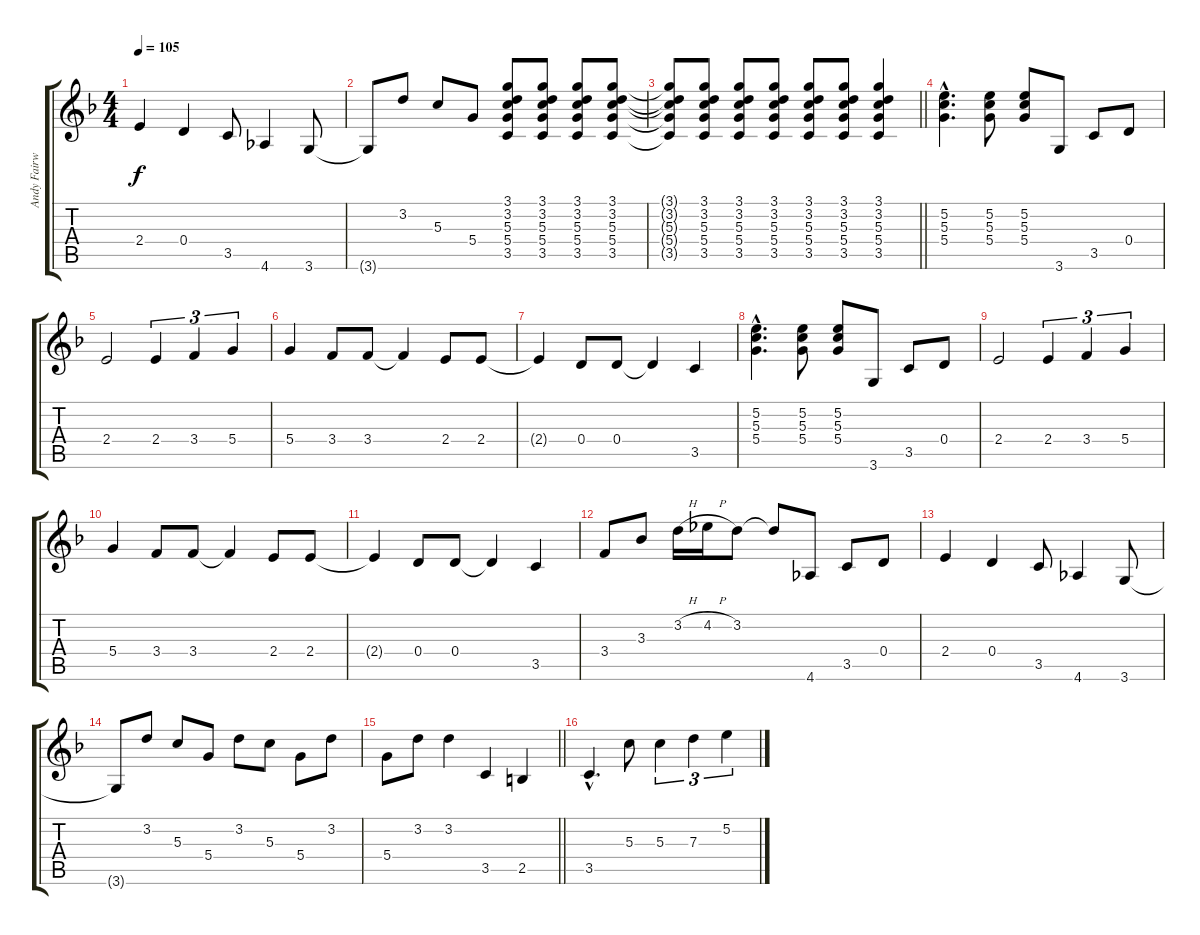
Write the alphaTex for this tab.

\track ("Andy Fairweather Low Guitar II" "Andy Fairw") {instrument distortionguitar}
\staff {score tabs}
\tuning (E4 B3 G3 D3 A2 E2) {hide}
\ts (4 4)
\tempo 105
\clef g2
\ks f
2.4.4{dy f} 0.4.4 3.5.8 4.6.4 3.6.8 |
3.6{t}.8 3.2.8 5.3.8 5.4.8 (3.1 3.2 5.3 5.4 3.5).8 (3.1 3.2 5.3 5.4 3.5).8 (3.1 3.2 5.3 5.4 3.5).8 (3.1 3.2 5.3 5.4 3.5).8 |
\barLineRight lightlight
(3.1{t} 3.2{t} 5.3{t} 5.4{t} 3.5{t}).8 (3.1 3.2 5.3 5.4 3.5).8 (3.1 3.2 5.3 5.4 3.5).8 (3.1 3.2 5.3 5.4 3.5).8 (3.1 3.2 5.3 5.4 3.5).8 (3.1 3.2 5.3 5.4 3.5).8 (3.1 3.2 5.3 5.4 3.5).4 |
(5.2{hac} 5.3{hac} 5.4{hac}).4{d} (5.2 5.3 5.4).8 (5.2 5.3 5.4).8 3.6.8 3.5.8 0.4.8 |
2.4.2 2.4.4{tu (3 2)} 3.4.4{tu (3 2)} 5.4.4{tu (3 2)} |
5.4.4 3.4.8 3.4.8 3.4{t}.4 2.4.8 2.4.8 |
2.4{t}.4 0.4.8 0.4.8 0.4{t}.4 3.5.4 |
(5.2{hac} 5.3{hac} 5.4{hac}).4{d} (5.2 5.3 5.4).8 (5.2 5.3 5.4).8 3.6.8 3.5.8 0.4.8 |
2.4.2 2.4.4{tu (3 2)} 3.4.4{tu (3 2)} 5.4.4{tu (3 2)} |
5.4.4 3.4.8 3.4.8 3.4{t}.4 2.4.8 2.4.8 |
2.4{t}.4 0.4.8 0.4.8 0.4{t}.4 3.5.4 |
3.4.8 3.3.8 3.2{h}.16 4.2{h}.16 3.2.8 3.2{t}.8 4.6.8 3.5.8 0.4.8 |
2.4.4 0.4.4 3.5.8 4.6.4 3.6.8 |
3.6{t}.8 3.2.8 5.3.8 5.4.8 3.2.8 5.3.8 5.4.8 3.2.8 |
\barLineRight lightlight
5.4.8 3.2.8 3.2.4 3.5.4 2.5.4 |
3.5{hac}.4{d} 5.3.8 5.3.4{tu (3 2)} 7.3.4{tu (3 2)} 5.2.4{tu (3 2)}
